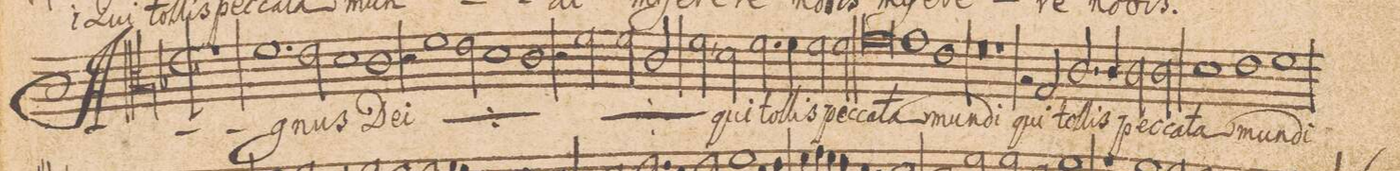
**kern	**text
*I"ALTVS.	*
*clefC3	*
*k[b-]	*
*met(c|)	*
*M2/1	*
1r	.
1.f	A-
=25-	=25-
2e\	-gnus
1d	De-
=26-	=26-
1c	-i
2r	.
*	*ij
1f\	A-
=27-	=27-
2e\	-gnus
1d	De-
=28-	=28-
1c	-i
2r	.
2f\	A-
=29-	=29-
2f\	-gnus
2c/	De-
2f,<\	-i
*	*Xij
2d\	qui
=30-	=30-
2.f\	tol-
4f\	-lis
2f\	pec-
2f\	-ca-
=31-	=31-
0g	-ta
=32-	=32-
1g	mun-
1e	-di
=33-	=33-
0r	.
=34-	=34-
1r	.
2r	.
2G/	qui
=35-	=35-
2.c/	tol-
4c/	-lis
2c\	pec-
2c\	-ca-
=36-	=36-
1d	-ta
1e	mun-
=37-	=37-
1f	-di
*-	*-
